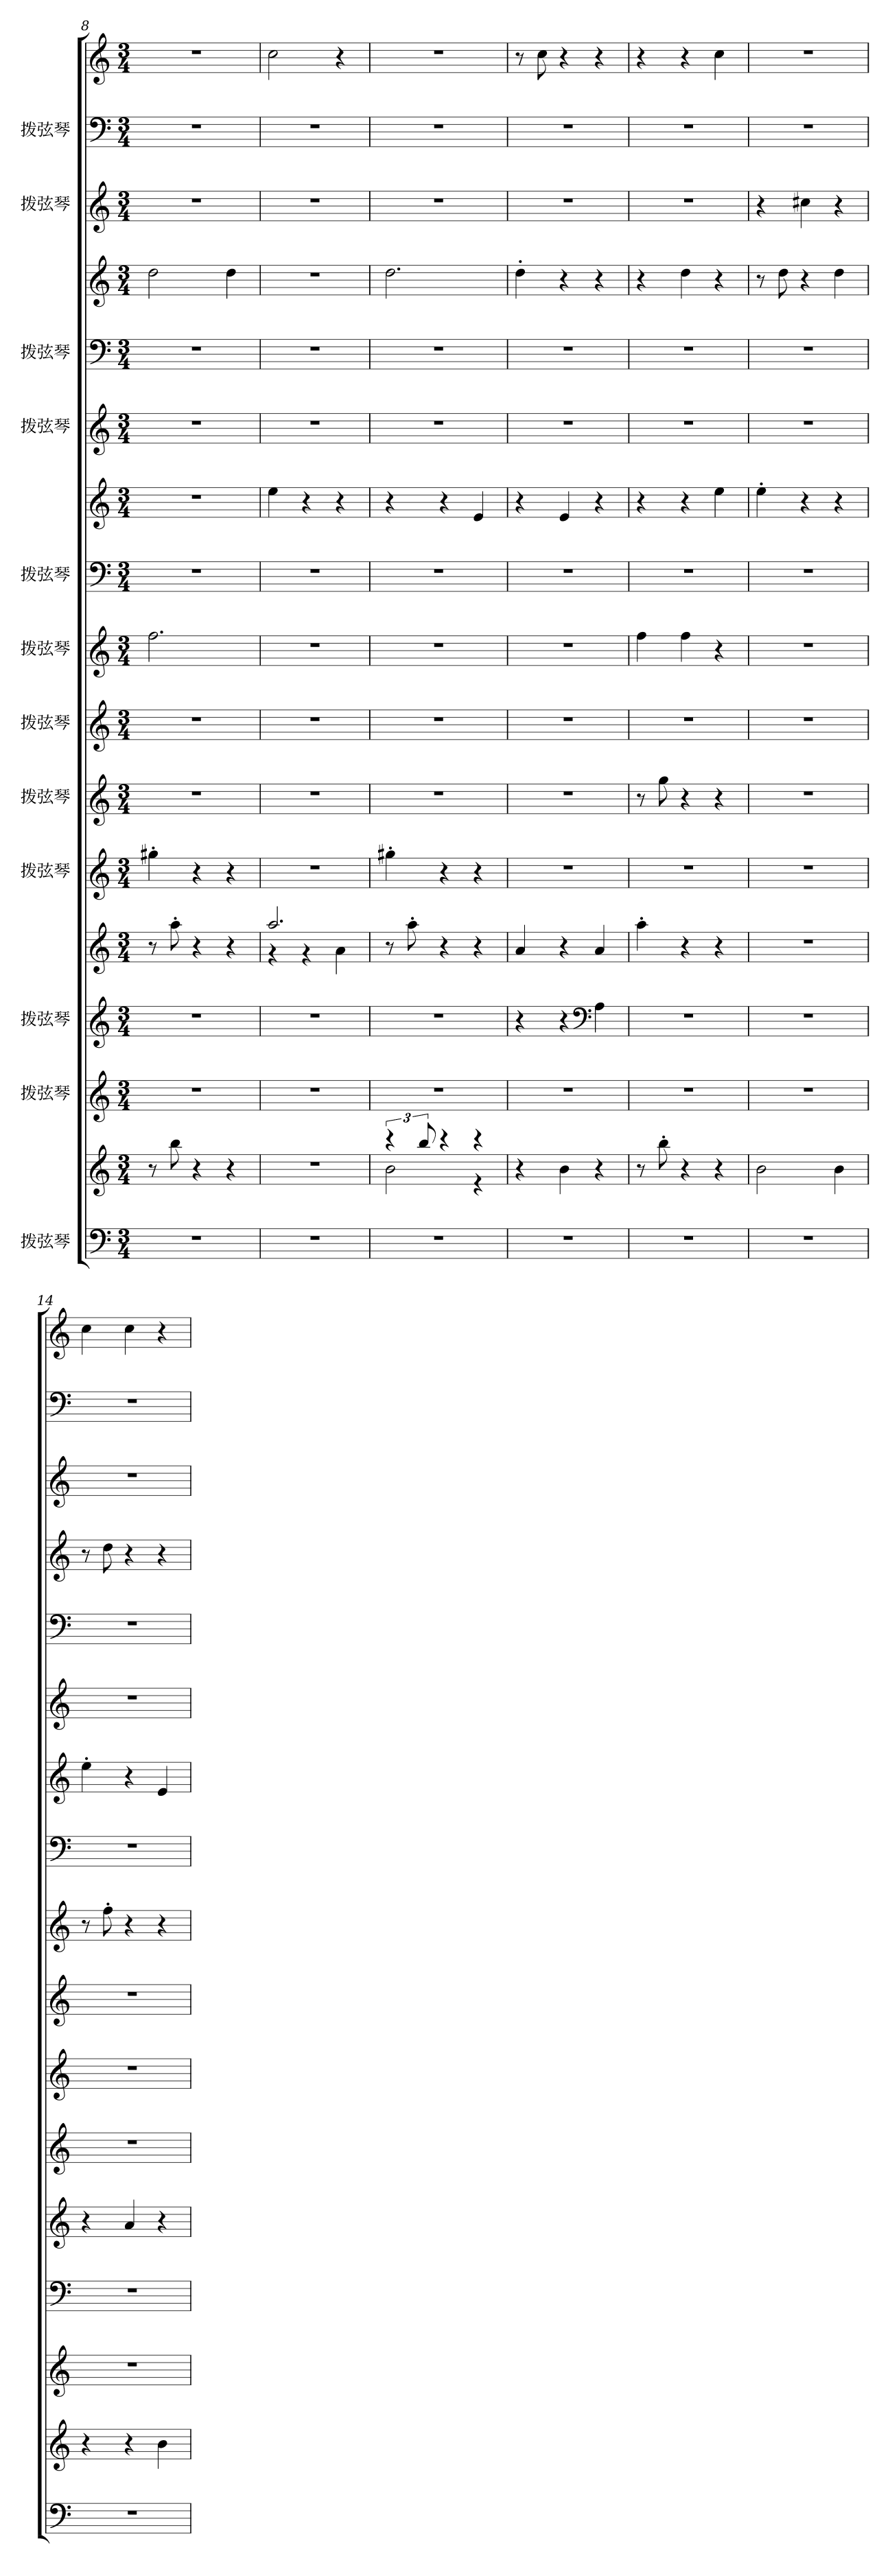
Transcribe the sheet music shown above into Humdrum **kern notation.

**kern	**kern	**kern	**kern	**kern	**kern	**kern	**kern	**kern	**kern	**kern	**kern	**kern	**kern	**kern	**kern	**kern
*part12	*part12	*part11	*part10	*part10	*part9	*part8	*part7	*part6	*part5	*part5	*part4	*part3	*part3	*part2	*part1	*part1
*staff17	*staff16	*staff15	*staff14	*staff13	*staff12	*staff11	*staff10	*staff9	*staff8	*staff7	*staff6	*staff5	*staff4	*staff3	*staff2	*staff1
*I"拨弦琴	*	*I"拨弦琴	*I"拨弦琴	*	*I"拨弦琴	*I"拨弦琴	*I"拨弦琴	*I"拨弦琴	*I"拨弦琴	*	*I"拨弦琴	*I"拨弦琴	*	*I"拨弦琴	*I"拨弦琴	*
!!LO:PB:g=z
*clefF4	*clefG2	*clefG2	*clefG2	*clefG2	*clefG2	*clefG2	*clefG2	*clefG2	*clefF4	*clefG2	*clefG2	*clefF4	*clefG2	*clefG2	*clefF4	*clefG2
*k[]	*k[]	*k[]	*k[]	*k[]	*k[]	*k[]	*k[]	*k[]	*k[]	*k[]	*k[]	*k[]	*k[]	*k[]	*k[]	*k[]
*M3/4	*M3/4	*M3/4	*M3/4	*M3/4	*M3/4	*M3/4	*M3/4	*M3/4	*M3/4	*M3/4	*M3/4	*M3/4	*M3/4	*M3/4	*M3/4	*M3/4
=8	=8	=8	=8	=8	=8	=8	=8	=8	=8	=8	=8	=8	=8	=8	=8	=8
2.r	8r	2.r	2.r	8r	4gg#X'\	2.r	2.r	2.ff\	2.r	2.r	2.r	2.r	2dd\	2.r	2.r	2.r
.	8bb\	.	.	8aa'\	.	.	.	.	.	.	.	.	.	.	.	.
.	4r	.	.	4r	4r	.	.	.	.	.	.	.	.	.	.	.
.	4r	.	.	4r	4r	.	.	.	.	.	.	.	4dd\	.	.	.
=9	=9	=9	=9	=9	=9	=9	=9	=9	=9	=9	=9	=9	=9	=9	=9	=9
*	*	*	*	*^	*	*	*	*	*	*	*	*	*	*	*	*
2.r	2.r	2.r	2.r	2.aa/	4r	2.r	2.r	2.r	2.r	2.r	4ee\	2.r	2.r	2.r	2.r	2.r	2cc\
.	.	.	.	.	4r	.	.	.	.	.	4r	.	.	.	.	.	.
.	.	.	.	.	4a\	.	.	.	.	.	4r	.	.	.	.	.	4r
*	*	*	*	*v	*v	*	*	*	*	*	*	*	*	*	*	*	*
=10	=10	=10	=10	=10	=10	=10	=10	=10	=10	=10	=10	=10	=10	=10	=10	=10
*	*^	*	*	*	*	*	*	*	*	*	*	*	*	*	*	*
2.r	6r	2b\	2.r	2.r	8r	4gg#X'\	2.r	2.r	2.r	2.r	4r	2.r	2.r	2.dd\	2.r	2.r	2.r
.	.	.	.	.	8aa'\	.	.	.	.	.	.	.	.	.	.	.	.
.	12bb/	.	.	.	.	.	.	.	.	.	.	.	.	.	.	.	.
.	4r	.	.	.	4r	4r	.	.	.	.	4r	.	.	.	.	.	.
.	4r	4r	.	.	4r	4r	.	.	.	.	4e/	.	.	.	.	.	.
*	*v	*v	*	*	*	*	*	*	*	*	*	*	*	*	*	*	*
=11	=11	=11	=11	=11	=11	=11	=11	=11	=11	=11	=11	=11	=11	=11	=11	=11
2.r	4r	2.r	4r	4a/	2.r	2.r	2.r	2.r	2.r	4r	2.r	2.r	4dd'\	2.r	2.r	8r
.	.	.	.	.	.	.	.	.	.	.	.	.	.	.	.	8cc\
.	4b\	.	4r	4r	.	.	.	.	.	4e/	.	.	4r	.	.	4r
*	*	*	*clefF4	*	*	*	*	*	*	*	*	*	*	*	*	*
.	4r	.	4A\	4a/	.	.	.	.	.	4r	.	.	4r	.	.	4r
=12	=12	=12	=12	=12	=12	=12	=12	=12	=12	=12	=12	=12	=12	=12	=12	=12
2.r	8r	2.r	2.r	4aa'\	2.r	8r	2.r	4ff\	2.r	4r	2.r	2.r	4r	2.r	2.r	4r
.	8bb'\	.	.	.	.	8gg\	.	.	.	.	.	.	.	.	.	.
.	4r	.	.	4r	.	4r	.	4ff\	.	4r	.	.	4dd\	.	.	4r
.	4r	.	.	4r	.	4r	.	4r	.	4ee\	.	.	4r	.	.	4cc\
=13	=13	=13	=13	=13	=13	=13	=13	=13	=13	=13	=13	=13	=13	=13	=13	=13
2.r	2b\	2.r	2.r	2.r	2.r	2.r	2.r	2.r	2.r	4ee'\	2.r	2.r	8r	4r	2.r	2.r
.	.	.	.	.	.	.	.	.	.	.	.	.	8dd\	.	.	.
.	.	.	.	.	.	.	.	.	.	4r	.	.	4r	4cc#X\	.	.
.	4b\	.	.	.	.	.	.	.	.	4r	.	.	4dd\	4r	.	.
=14	=14	=14	=14	=14	=14	=14	=14	=14	=14	=14	=14	=14	=14	=14	=14	=14
2.r	4r	2.r	2.r	4r	2.r	2.r	2.r	8r	2.r	4ee'\	2.r	2.r	8r	2.r	2.r	4cc\
.	.	.	.	.	.	.	.	8ff'\	.	.	.	.	8dd\	.	.	.
.	4r	.	.	4a/	.	.	.	4r	.	4r	.	.	4r	.	.	4cc\
.	4b\	.	.	4r	.	.	.	4r	.	4e/	.	.	4r	.	.	4r
=	=	=	=	=	=	=	=	=	=	=	=	=	=	=	=	=
*-	*-	*-	*-	*-	*-	*-	*-	*-	*-	*-	*-	*-	*-	*-	*-	*-
